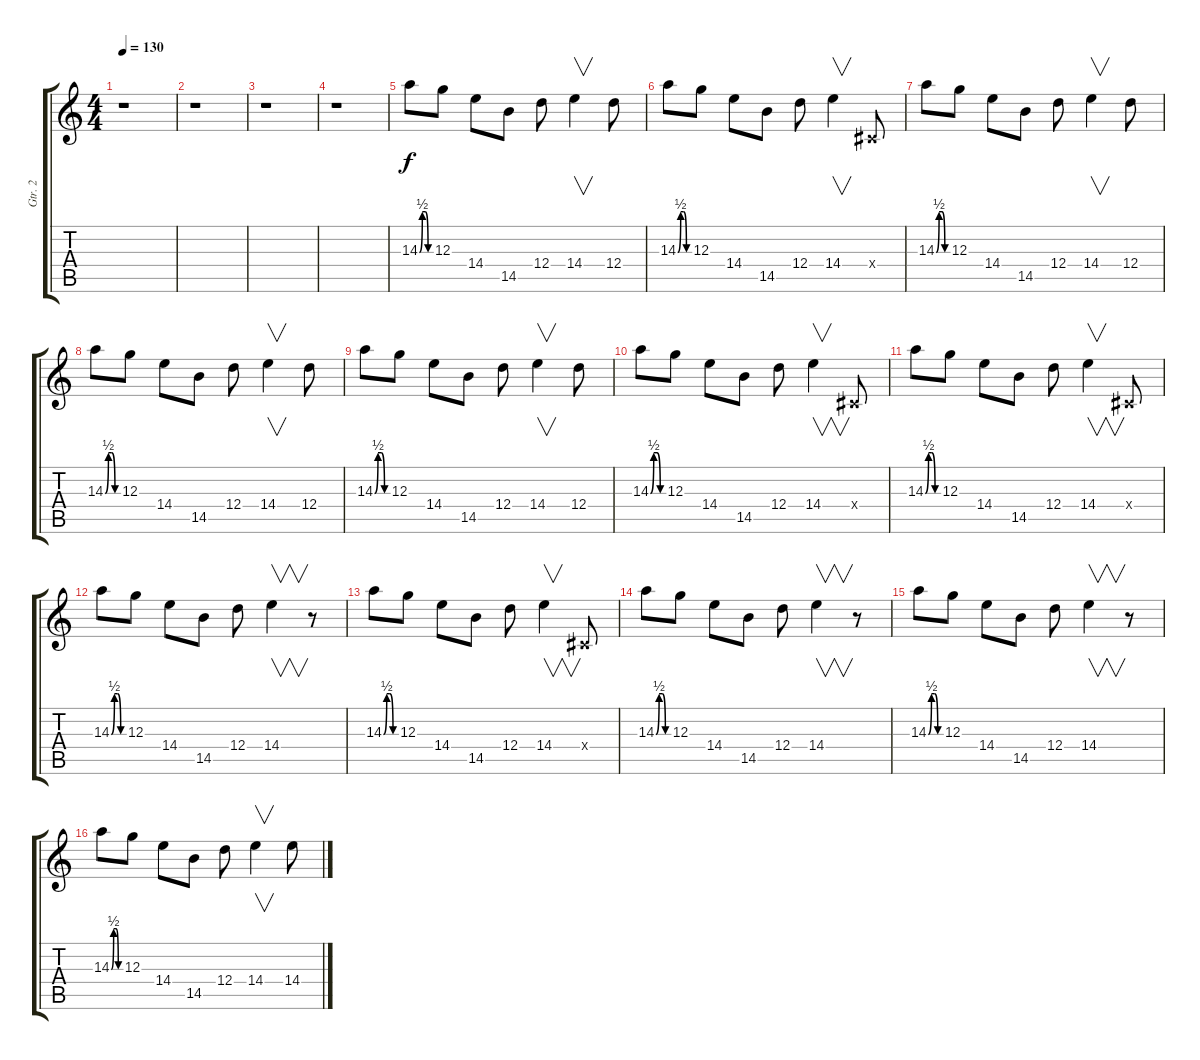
\track ("Gtr. 2" "Gtr. 2") {instrument overdrivenguitar}
\staff {score tabs}
\tuning (E4 B3 G3 D3 A2 E2) {hide}
\ts (4 4)
\tempo 130
\clef g2
\ks c
r.1{dy f instrument overdrivenguitar} |
r.1 |
r.1 |
r.1 |
14.3{be (custom 0 0 15 2 30 2 45 0 60 0)}.8 12.3.8 14.4.8 14.5.8 12.4.8 14.4.4{v} 12.4.8 |
14.3{be (custom 0 0 15 2 30 2 45 0 60 0)}.8 12.3.8 14.4.8 14.5.8 12.4.8 14.4.4{v} -1.4{x}.8 |
14.3{be (custom 0 0 15 2 30 2 45 0 60 0)}.8 12.3.8 14.4.8 14.5.8 12.4.8 14.4.4{v} 12.4.8 |
14.3{be (custom 0 0 15 2 30 2 45 0 60 0)}.8 12.3.8 14.4.8 14.5.8 12.4.8 14.4.4{v} 12.4.8 |
14.3{be (custom 0 0 15 2 30 2 45 0 60 0)}.8 12.3.8 14.4.8 14.5.8 12.4.8 14.4.4{v} 12.4.8 |
14.3{be (custom 0 0 15 2 30 2 45 0 60 0)}.8 12.3.8 14.4.8 14.5.8 12.4.8 14.4.4{v} -1.4{x}.8 |
14.3{be (custom 0 0 15 2 30 2 45 0 60 0)}.8 12.3.8 14.4.8 14.5.8 12.4.8 14.4.4{v} -1.4{x}.8 |
14.3{be (custom 0 0 15 2 30 2 45 0 60 0)}.8 12.3.8 14.4.8 14.5.8 12.4.8 14.4.4{v} r.8 |
14.3{be (custom 0 0 15 2 30 2 45 0 60 0)}.8 12.3.8 14.4.8 14.5.8 12.4.8 14.4.4{v} -1.4{x}.8 |
14.3{be (custom 0 0 15 2 30 2 45 0 60 0)}.8 12.3.8 14.4.8 14.5.8 12.4.8 14.4.4{v} r.8 |
14.3{be (custom 0 0 15 2 30 2 45 0 60 0)}.8 12.3.8 14.4.8 14.5.8 12.4.8 14.4.4{v} r.8 |
14.3{be (custom 0 0 15 2 30 2 45 0 60 0)}.8 12.3.8 14.4.8 14.5.8 12.4.8 14.4.4{v} 14.4.8
